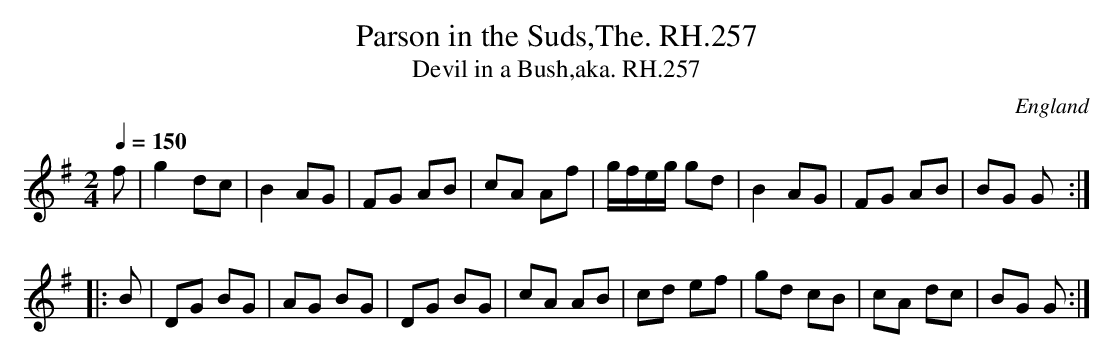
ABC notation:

X:1
T:Parson in the Suds,The. RH.257
T:Devil in a Bush,aka. RH.257
L:1/8
M:2/4
O:England
Q:1/4=150
K:G
f|g2 dc|B2 AG|FG AB|cA Af|\
g/f/e/g/ gd|B2 AG|FG AB|BG G:|!
|:B|DG BG|AG BG|DG BG|cA AB|\
cd ef|gd cB|cA dc|BG G:|
